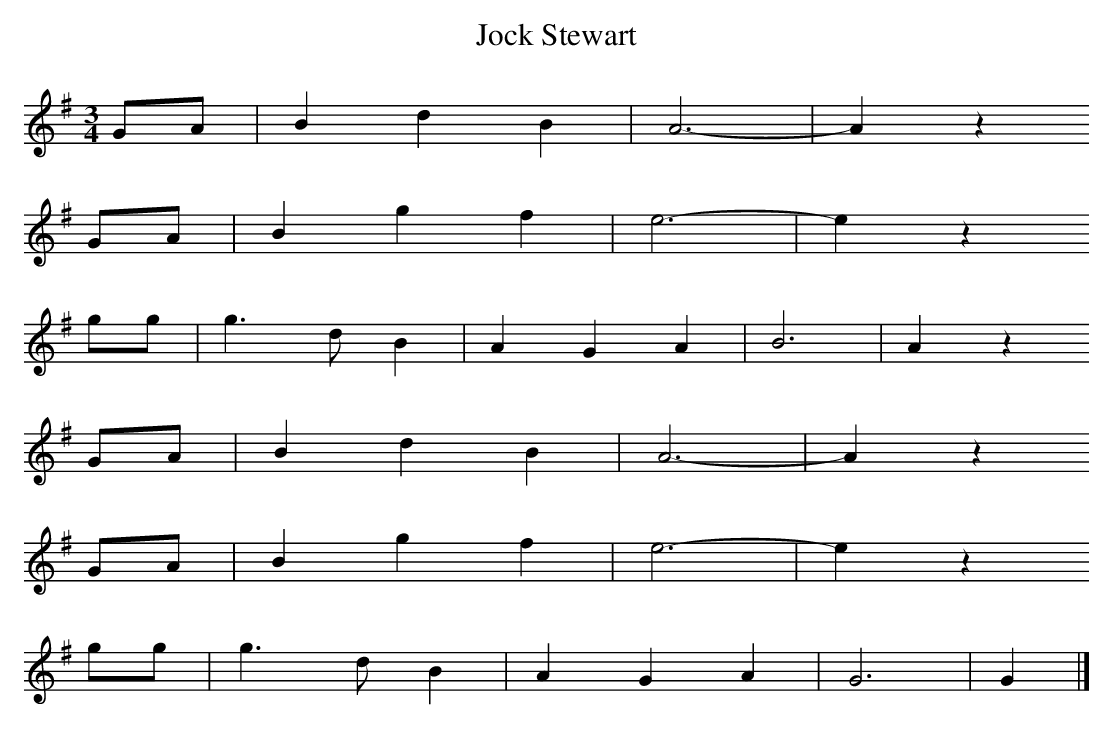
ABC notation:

X:1
T:Jock Stewart
M:3/4
L:1/8
K:G
GA | B2 d2 B2 | A6- | A2 z2
GA | B2 g2 f2 | e6- | e2 z2
gg | g3 d B2 | A2 G2 A2 | B6 | A2 z2
GA | B2 d2 B2 | A6- | A2 z2
GA | B2 g2 f2 | e6- | e2 z2
gg | g3 d B2 | A2 G2 A2 | G6 | G2 |]
